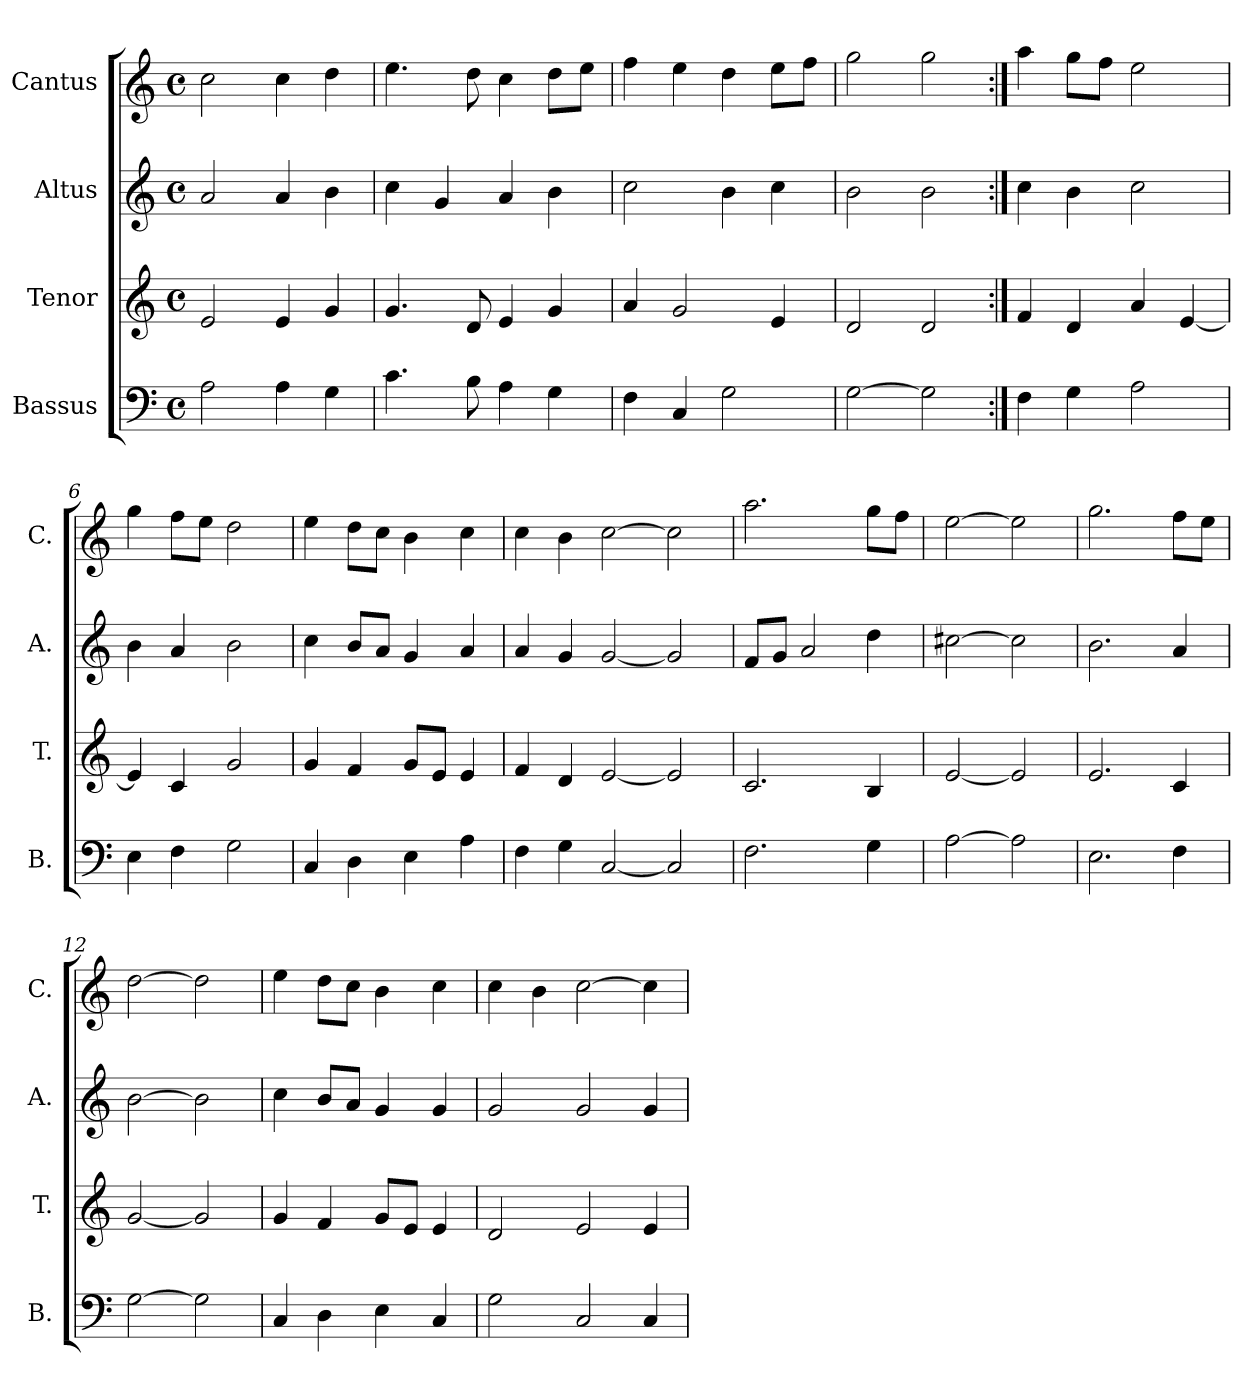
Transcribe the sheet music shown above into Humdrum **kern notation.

**kern	**kern	**kern	**kern
*part4	*part3	*part2	*part1
*staff4	*staff3	*staff2	*staff1
*I"Bassus	*I"Tenor	*I"Altus	*I"Cantus
*I'B.	*I'T.	*I'A.	*I'C.
*clefF4	*clefG2	*clefG2	*clefG2
*k[]	*k[]	*k[]	*k[]
*C:	*C:	*C:	*C:
*M4/4	*M4/4	*M4/4	*M4/4
*met(c)	*met(c)	*met(c)	*met(c)
=1	=1	=1	=1
2A\	2e/	2a/	2cc\
4A\	4e/	4a/	4cc\
4G\	4g/	4b\	4dd\
=2	=2	=2	=2
4.c\	4.g/	4cc\	4.ee\
.	.	4g/	.
8B\	8d/	.	8dd\
4A\	4e/	4a/	4cc\
4G\	4g/	4b\	8dd\L
.	.	.	8ee\J
=3	=3	=3	=3
4F\	4a/	2cc\	4ff\
4C/	2g/	.	4ee\
2G\	.	4b\	4dd\
.	4e/	4cc\	8ee\L
.	.	.	8ff\J
=4	=4	=4	=4
[2G\	2d/	2b\	2gg\
2G\]	2d/	2b\	2gg\
=5:|!	=5:|!	=5:|!	=5:|!
4F\	4f/	4cc\	4aa\
4G\	4d/	4b\	8gg\L
.	.	.	8ff\J
2A\	4a/	2cc\	2ee\
.	[4e/	.	.
=6	=6	=6	=6
4E\	4e/]	4b\	4gg\
4F\	4c/	4a/	8ff\L
.	.	.	8ee\J
2G\	2g/	2b\	2dd\
=7	=7	=7	=7
4C/	4g/	4cc\	4ee\
4D\	4f/	8b/L	8dd\L
.	.	8a/J	8cc\J
4E\	8g/L	4g/	4b\
.	8e/J	.	.
4A\	4e/	4a/	4cc\
=8	=8	=8	=8
4F\	4f/	4a/	4cc\
4G\	4d/	4g/	4b\
[2C/	[2e/	[2g/	[2cc\
2C/]	2e/]	2g/]	2cc\]
=9	=9	=9	=9
2.F\	2.c/	8f/L	2.aa\
.	.	8g/J	.
.	.	2a/	.
4G\	4B/	4dd\	8gg\L
.	.	.	8ff\J
=10	=10	=10	=10
[2A\	[2e/	[2cc#X\	[2ee\
2A\]	2e/]	2cc#\]	2ee\]
=11	=11	=11	=11
2.E\	2.e/	2.b\	2.gg\
4F\	4c/	4a/	8ff\L
.	.	.	8ee\J
=12	=12	=12	=12
[2G\	[2g/	[2b\	[2dd\
2G\]	2g/]	2b\]	2dd\]
!!LO:LB:g=z
=13	=13	=13	=13
4C/	4g/	4cc\	4ee\
4D\	4f/	8b/L	8dd\L
.	.	8a/J	8cc\J
4E\	8g/L	4g/	4b\
.	8e/J	.	.
4C/	4e/	4g/	4cc\
=14	=14	=14	=14
2G\	2d/	2g/	4cc\
.	.	.	4b\
2C/	2e/	2g/	[2cc\
4C/	4e/	4g/	4cc\]
=	=	=	=
*-	*-	*-	*-
